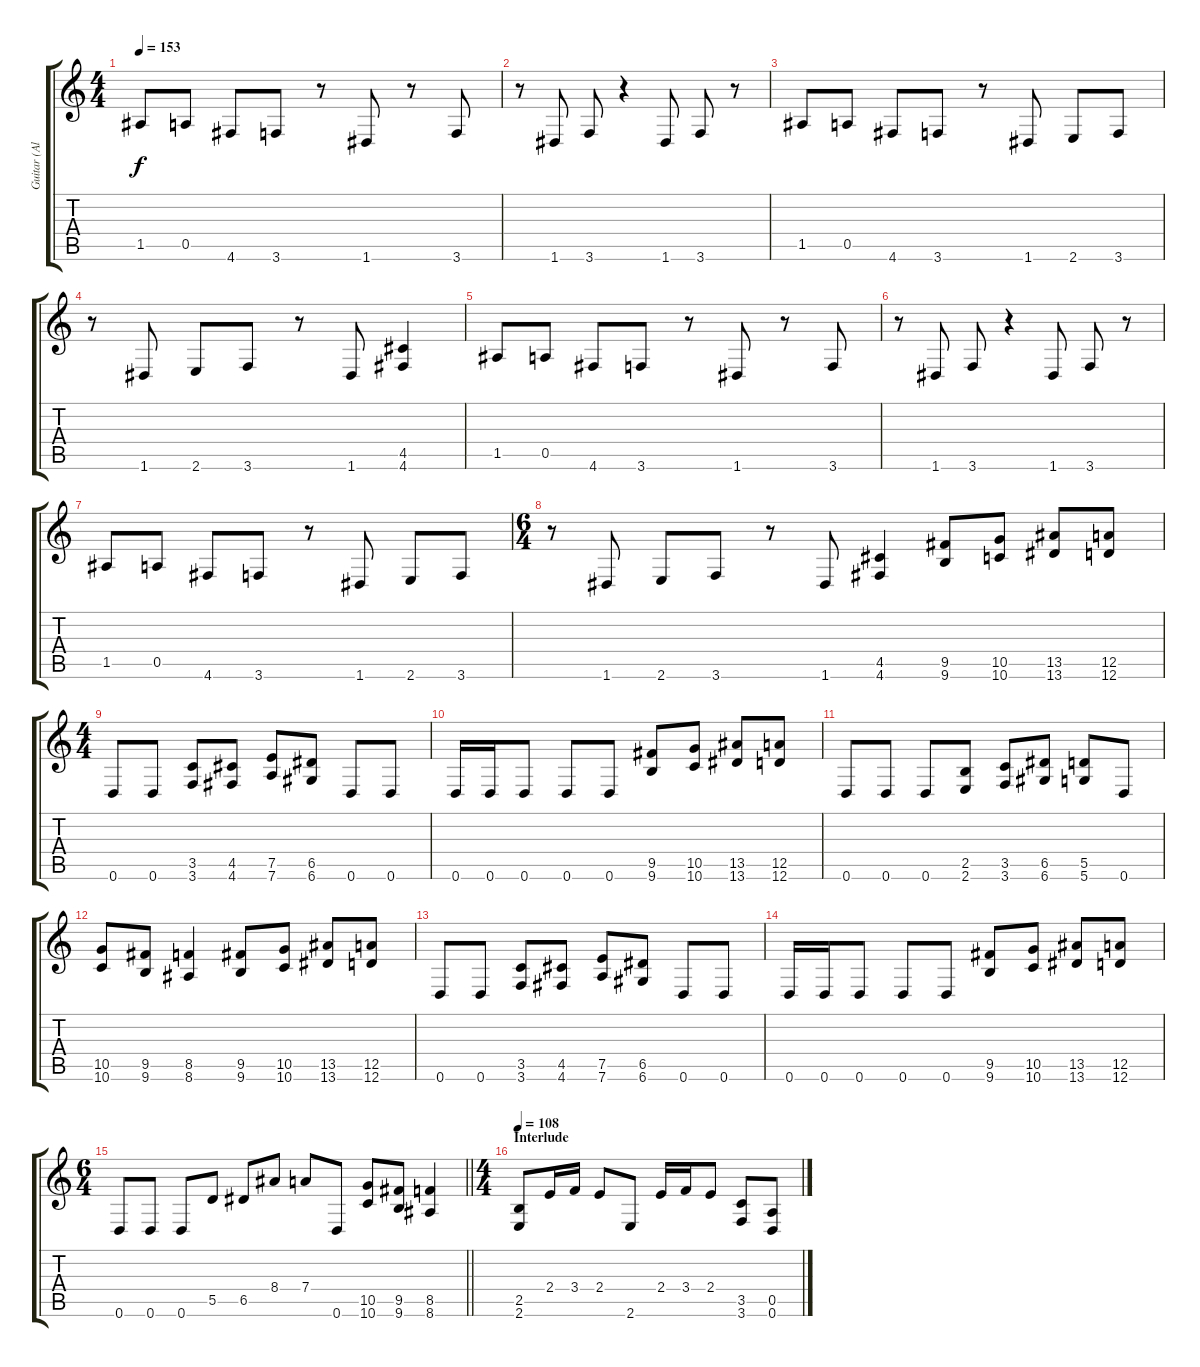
\track ("Guitar (Alternate tuning : Drop D)" "Guitar (Al") {instrument electricguitarjazz}
\staff {score tabs}
\tuning (E4 B3 G3 D3 A2 D2) {hide}
\ts (4 4)
\tempo 153
\clef g2
\ks c
1.5.8{dy f} 0.5.8 4.6.8 3.6.8 r.8 1.6.8 r.8 3.6.8 |
r.8 1.6.8 3.6.8 r.4 1.6.8 3.6.8 r.8 |
1.5.8 0.5.8 4.6.8 3.6.8 r.8 1.6.8 2.6.8 3.6.8 |
r.8 1.6.8 2.6.8 3.6.8 r.8 1.6.8 (4.5 4.6).4 |
1.5.8 0.5.8 4.6.8 3.6.8 r.8 1.6.8 r.8 3.6.8 |
r.8 1.6.8 3.6.8 r.4 1.6.8 3.6.8 r.8 |
1.5.8 0.5.8 4.6.8 3.6.8 r.8 1.6.8 2.6.8 3.6.8 |
\ts (6 4)
r.8 1.6.8 2.6.8 3.6.8 r.8 1.6.8 (4.5 4.6).4 (9.5 9.6).8 (10.5 10.6).8 (13.5 13.6).8 (12.5 12.6).8 |
\ts (4 4)
0.6.8 0.6.8 (3.5 3.6).8 (4.5 4.6).8 (7.5 7.6).8 (6.5 6.6).8 0.6.8 0.6.8 |
0.6.16 0.6.16 0.6.8 0.6.8 0.6.8 (9.5 9.6).8 (10.5 10.6).8 (13.5 13.6).8 (12.5 12.6).8 |
0.6.8 0.6.8 0.6.8 (2.5 2.6).8 (3.5 3.6).8 (6.5 6.6).8 (5.5 5.6).8 0.6.8 |
(10.5 10.6).8 (9.5 9.6).8 (8.5 8.6).4 (9.5 9.6).8 (10.5 10.6).8 (13.5 13.6).8 (12.5 12.6).8 |
0.6.8 0.6.8 (3.5 3.6).8 (4.5 4.6).8 (7.5 7.6).8 (6.5 6.6).8 0.6.8 0.6.8 |
0.6.16 0.6.16 0.6.8 0.6.8 0.6.8 (9.5 9.6).8 (10.5 10.6).8 (13.5 13.6).8 (12.5 12.6).8 |
\ts (6 4)
\barLineRight lightlight
0.6.8 0.6.8 0.6.8 5.5.8 6.5.8 8.4.8 7.4.8 0.6.8 (10.5 10.6).8 (9.5 9.6).8 (8.5 8.6).4 |
\ts (4 4)
\section ("" "Interlude")
\tempo 108
(2.5 2.6).8 2.4.16 3.4.16 2.4.8 2.6.8 2.4.16 3.4.16 2.4.8 (3.5 3.6).8 (0.5 0.6).8
